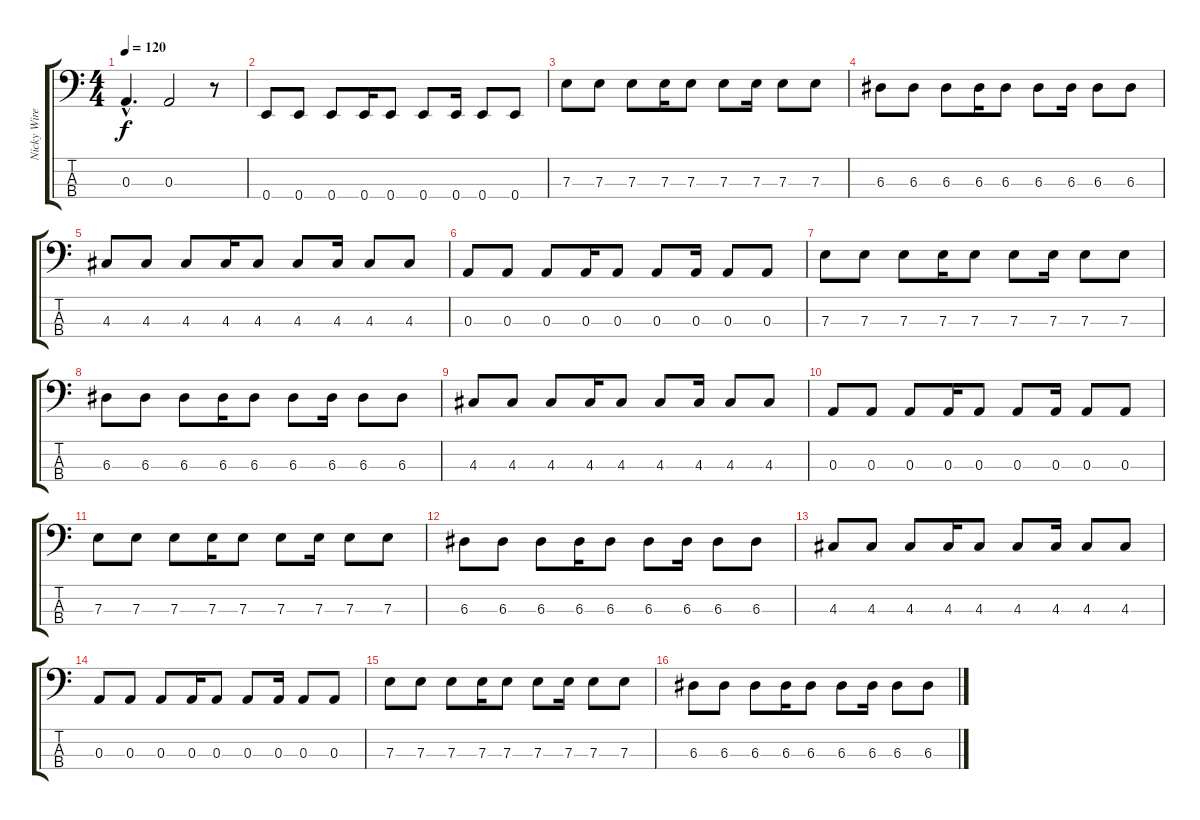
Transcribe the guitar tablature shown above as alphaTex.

\track ("Nicky Wire" "Nicky Wire") {instrument electricbasspick}
\staff {score tabs}
\tuning (G2 D2 A1 E1) {hide}
\ts (4 4)
\tempo 120
\clef f4
\ks c
0.3{hac}.4{d dy f} 0.3.2 r.8 |
0.4.8 0.4.8 0.4.8 0.4.16 0.4.8 0.4.8 0.4.16 0.4.8 0.4.8 |
7.3.8 7.3.8 7.3.8 7.3.16 7.3.8 7.3.8 7.3.16 7.3.8 7.3.8 |
6.3.8 6.3.8 6.3.8 6.3.16 6.3.8 6.3.8 6.3.16 6.3.8 6.3.8 |
4.3.8 4.3.8 4.3.8 4.3.16 4.3.8 4.3.8 4.3.16 4.3.8 4.3.8 |
0.3.8 0.3.8 0.3.8 0.3.16 0.3.8 0.3.8 0.3.16 0.3.8 0.3.8 |
7.3.8 7.3.8 7.3.8 7.3.16 7.3.8 7.3.8 7.3.16 7.3.8 7.3.8 |
6.3.8 6.3.8 6.3.8 6.3.16 6.3.8 6.3.8 6.3.16 6.3.8 6.3.8 |
4.3.8 4.3.8 4.3.8 4.3.16 4.3.8 4.3.8 4.3.16 4.3.8 4.3.8 |
0.3.8 0.3.8 0.3.8 0.3.16 0.3.8 0.3.8 0.3.16 0.3.8 0.3.8 |
7.3.8 7.3.8 7.3.8 7.3.16 7.3.8 7.3.8 7.3.16 7.3.8 7.3.8 |
6.3.8 6.3.8 6.3.8 6.3.16 6.3.8 6.3.8 6.3.16 6.3.8 6.3.8 |
4.3.8 4.3.8 4.3.8 4.3.16 4.3.8 4.3.8 4.3.16 4.3.8 4.3.8 |
0.3.8 0.3.8 0.3.8 0.3.16 0.3.8 0.3.8 0.3.16 0.3.8 0.3.8 |
7.3.8 7.3.8 7.3.8 7.3.16 7.3.8 7.3.8 7.3.16 7.3.8 7.3.8 |
6.3.8 6.3.8 6.3.8 6.3.16 6.3.8 6.3.8 6.3.16 6.3.8 6.3.8
